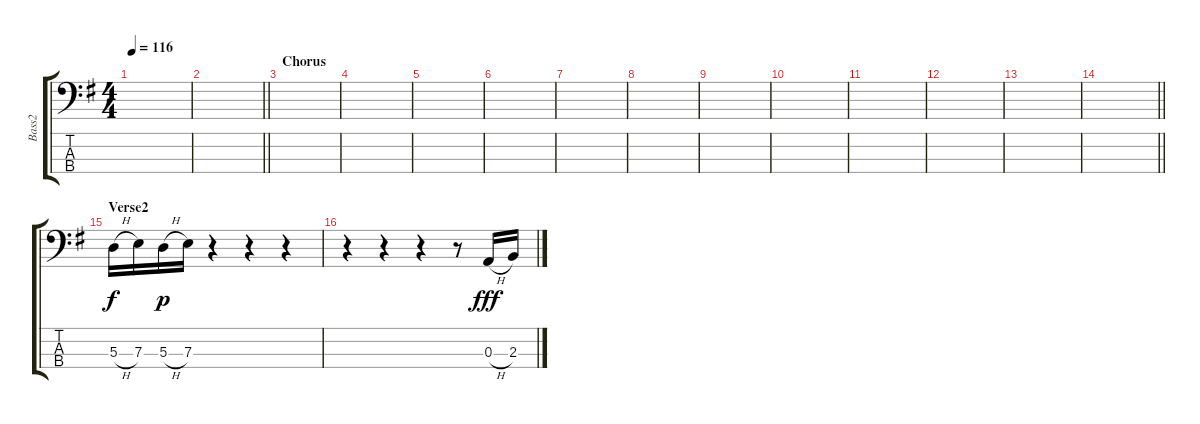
\track ("Bass2" "Bass2") {instrument electricbasspick}
\staff {score tabs}
\tuning (G2 D2 A1 E1) {hide}
\ts (4 4)
\tempo 116
\clef f4
\ks g
|
\barLineRight lightlight
|
\section ("" "Chorus")
|
|
|
|
|
|
|
|
|
|
|
\barLineRight lightlight
|
\section ("" "Verse2")
5.3{h}.16{dy f} 7.3.16 5.3{h}.16{dy p} 7.3.16 r.4 r.4 r.4 |
r.4 r.4 r.4 r.8 0.3{h}.16{dy fff} 2.3.16
